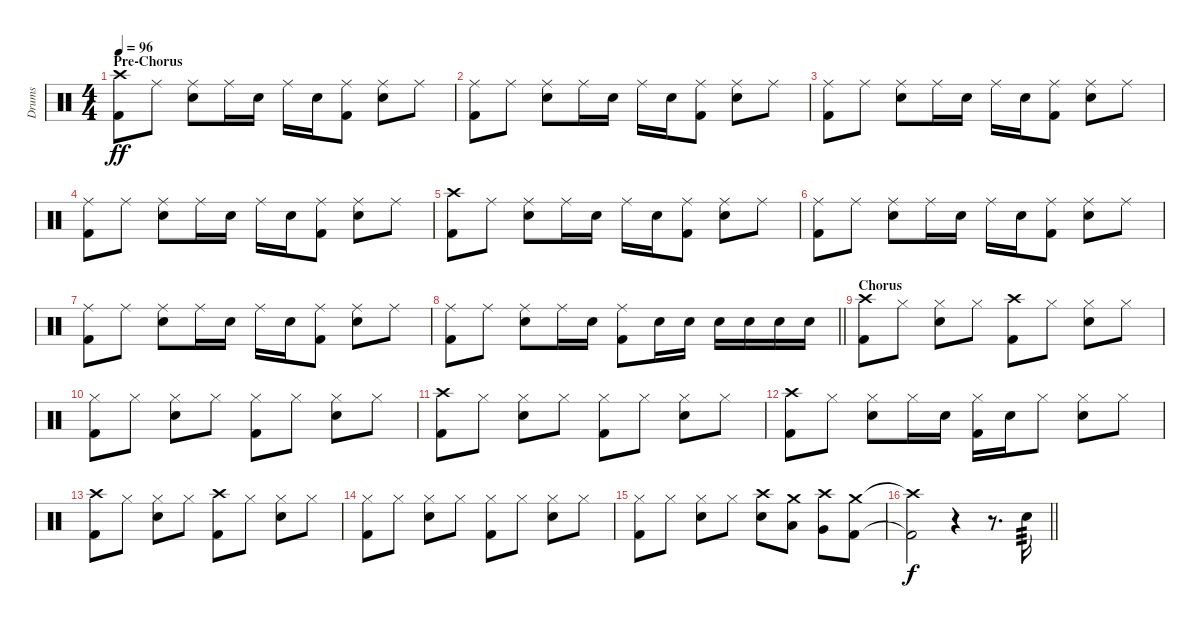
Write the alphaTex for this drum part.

\track ("Drums" "Drums") {instrument percussion}
\staff {score}
\articulation defaults
\ts (4 4)
\section ("" "Pre-Chorus")
\tempo 96
\clef neutral
\ks c
("Crash high (hit)" "Kick (hit) 2").8{dy ff} "Ride (middle)".8 ("Ride (middle)" "Electric Snare (hit)").8 "Ride (middle)".16 "Electric Snare (hit)".16 "Ride (middle)".16 "Electric Snare (hit)".16 ("Ride (middle)" "Kick (hit) 2").8 ("Ride (middle)" "Electric Snare (hit)").8 "Ride (middle)".8 |
("Ride (middle)" "Kick (hit) 2").8 "Ride (middle)".8 ("Ride (middle)" "Electric Snare (hit)").8 "Ride (middle)".16 "Electric Snare (hit)".16 "Ride (middle)".16 "Electric Snare (hit)".16 ("Ride (middle)" "Kick (hit) 2").8 ("Ride (middle)" "Electric Snare (hit)").8 "Ride (middle)".8 |
("Ride (middle)" "Kick (hit) 2").8 "Ride (middle)".8 ("Ride (middle)" "Electric Snare (hit)").8 "Ride (middle)".16 "Electric Snare (hit)".16 "Ride (middle)".16 "Electric Snare (hit)".16 ("Ride (middle)" "Kick (hit) 2").8 ("Ride (middle)" "Electric Snare (hit)").8 "Ride (middle)".8 |
("Ride (middle)" "Kick (hit) 2").8 "Ride (middle)".8 ("Ride (middle)" "Electric Snare (hit)").8 "Ride (middle)".16 "Electric Snare (hit)".16 "Ride (middle)".16 "Electric Snare (hit)".16 ("Ride (middle)" "Kick (hit) 2").8 ("Ride (middle)" "Electric Snare (hit)").8 "Ride (middle)".8 |
("Crash high (hit)" "Kick (hit) 2").8 "Ride (middle)".8 ("Ride (middle)" "Electric Snare (hit)").8 "Ride (middle)".16 "Electric Snare (hit)".16 "Ride (middle)".16 "Electric Snare (hit)".16 ("Ride (middle)" "Kick (hit) 2").8 ("Ride (middle)" "Electric Snare (hit)").8 "Ride (middle)".8 |
("Ride (middle)" "Kick (hit) 2").8 "Ride (middle)".8 ("Ride (middle)" "Electric Snare (hit)").8 "Ride (middle)".16 "Electric Snare (hit)".16 "Ride (middle)".16 "Electric Snare (hit)".16 ("Ride (middle)" "Kick (hit) 2").8 ("Ride (middle)" "Electric Snare (hit)").8 "Ride (middle)".8 |
("Ride (middle)" "Kick (hit) 2").8 "Ride (middle)".8 ("Ride (middle)" "Electric Snare (hit)").8 "Ride (middle)".16 "Electric Snare (hit)".16 "Ride (middle)".16 "Electric Snare (hit)".16 ("Ride (middle)" "Kick (hit) 2").8 ("Ride (middle)" "Electric Snare (hit)").8 "Ride (middle)".8 |
\barLineRight lightlight
("Ride (middle)" "Kick (hit) 2").8 "Ride (middle)".8 ("Ride (middle)" "Electric Snare (hit)").8 "Ride (middle)".16 "Electric Snare (hit)".16 ("Ride (middle)" "Kick (hit) 2").8 "Electric Snare (hit)".16 "Electric Snare (hit)".16 "Electric Snare (hit)".16 "Electric Snare (hit)".16 "Electric Snare (hit)".16 "Electric Snare (hit)".16 |
\section ("" "Chorus")
("Crash high (hit)" "Kick (hit) 2").8 "Hi-Hat (closed)".8 ("Hi-Hat (closed)" "Electric Snare (hit)").8 "Hi-Hat (closed)".8 ("Crash high (hit)" "Kick (hit) 2").8 "Hi-Hat (closed)".8 ("Hi-Hat (closed)" "Electric Snare (hit)").8 "Hi-Hat (closed)".8 |
("Hi-Hat (closed)" "Kick (hit) 2").8 "Hi-Hat (closed)".8 ("Hi-Hat (closed)" "Electric Snare (hit)").8 "Hi-Hat (closed)".8 ("Hi-Hat (closed)" "Kick (hit) 2").8 "Hi-Hat (closed)".8 ("Hi-Hat (closed)" "Electric Snare (hit)").8 "Hi-Hat (closed)".8 |
("Crash high (hit)" "Kick (hit) 2").8 "Hi-Hat (closed)".8 ("Hi-Hat (closed)" "Electric Snare (hit)").8 "Hi-Hat (closed)".8 ("Hi-Hat (closed)" "Kick (hit) 2").8 "Hi-Hat (closed)".8 ("Hi-Hat (closed)" "Electric Snare (hit)").8 "Hi-Hat (closed)".8 |
("Crash high (hit)" "Kick (hit) 2").8 "Hi-Hat (closed)".8 ("Hi-Hat (closed)" "Electric Snare (hit)").8 "Hi-Hat (closed)".16 "Electric Snare (hit)".16 ("Hi-Hat (closed)" "Kick (hit) 2").16 "Electric Snare (hit)".16 "Hi-Hat (closed)".8 ("Hi-Hat (closed)" "Electric Snare (hit)").8 "Hi-Hat (closed)".8 |
("Crash high (hit)" "Kick (hit) 2").8 "Hi-Hat (closed)".8 ("Hi-Hat (closed)" "Electric Snare (hit)").8 "Hi-Hat (closed)".8 ("Crash high (hit)" "Kick (hit) 2").8 "Hi-Hat (closed)".8 ("Hi-Hat (closed)" "Electric Snare (hit)").8 "Hi-Hat (closed)".8 |
("Hi-Hat (closed)" "Kick (hit) 2").8 "Hi-Hat (closed)".8 ("Hi-Hat (closed)" "Electric Snare (hit)").8 "Hi-Hat (closed)".8 ("Hi-Hat (closed)" "Kick (hit) 2").8 "Hi-Hat (closed)".8 ("Hi-Hat (closed)" "Electric Snare (hit)").8 "Hi-Hat (closed)".8 |
("Hi-Hat (closed)" "Kick (hit) 2").8 "Hi-Hat (closed)".8 ("Hi-Hat (closed)" "Electric Snare (hit)").8 "Hi-Hat (closed)".8 ("Crash high (hit)" "Electric Snare (hit)").8 ("Crash medium (hit)" "Low Tom (hit)").8 ("Crash high (hit)" "Very Low Tom (hit)").8 ("Crash medium (hit)" "Kick (hit) 2").8 |
\barLineRight lightlight
("Crash high (hit)"{t} "Kick (hit) 2"{t}).2{dy f} r.4 r.8{d} "Electric Snare (hit)".16{tp 3}
